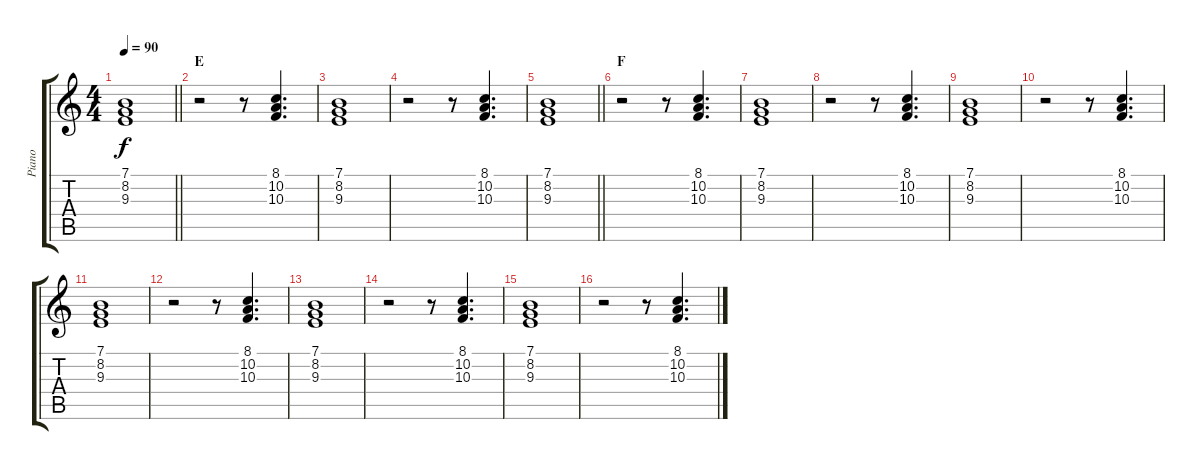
\track ("Piano" "Piano") {instrument electricpiano1}
\staff {score tabs}
\tuning (E4 B3 G3 D3 A2 E2) {hide}
\ts (4 4)
\tempo 90
\clef g2
\barLineRight lightlight
\ks c
(7.1 8.2 9.3).1{dy f} |
\section ("" "E")
r.2 r.8 (8.1 10.2 10.3).4{d} |
(7.1 8.2 9.3).1 |
r.2 r.8 (8.1 10.2 10.3).4{d} |
\barLineRight lightlight
(7.1 8.2 9.3).1 |
\section ("" "F")
r.2 r.8 (8.1 10.2 10.3).4{d} |
(7.1 8.2 9.3).1 |
r.2 r.8 (8.1 10.2 10.3).4{d} |
(7.1 8.2 9.3).1 |
r.2 r.8 (8.1 10.2 10.3).4{d} |
(7.1 8.2 9.3).1 |
r.2 r.8 (8.1 10.2 10.3).4{d} |
(7.1 8.2 9.3).1 |
r.2 r.8 (8.1 10.2 10.3).4{d} |
(7.1 8.2 9.3).1 |
r.2 r.8 (8.1 10.2 10.3).4{d}
